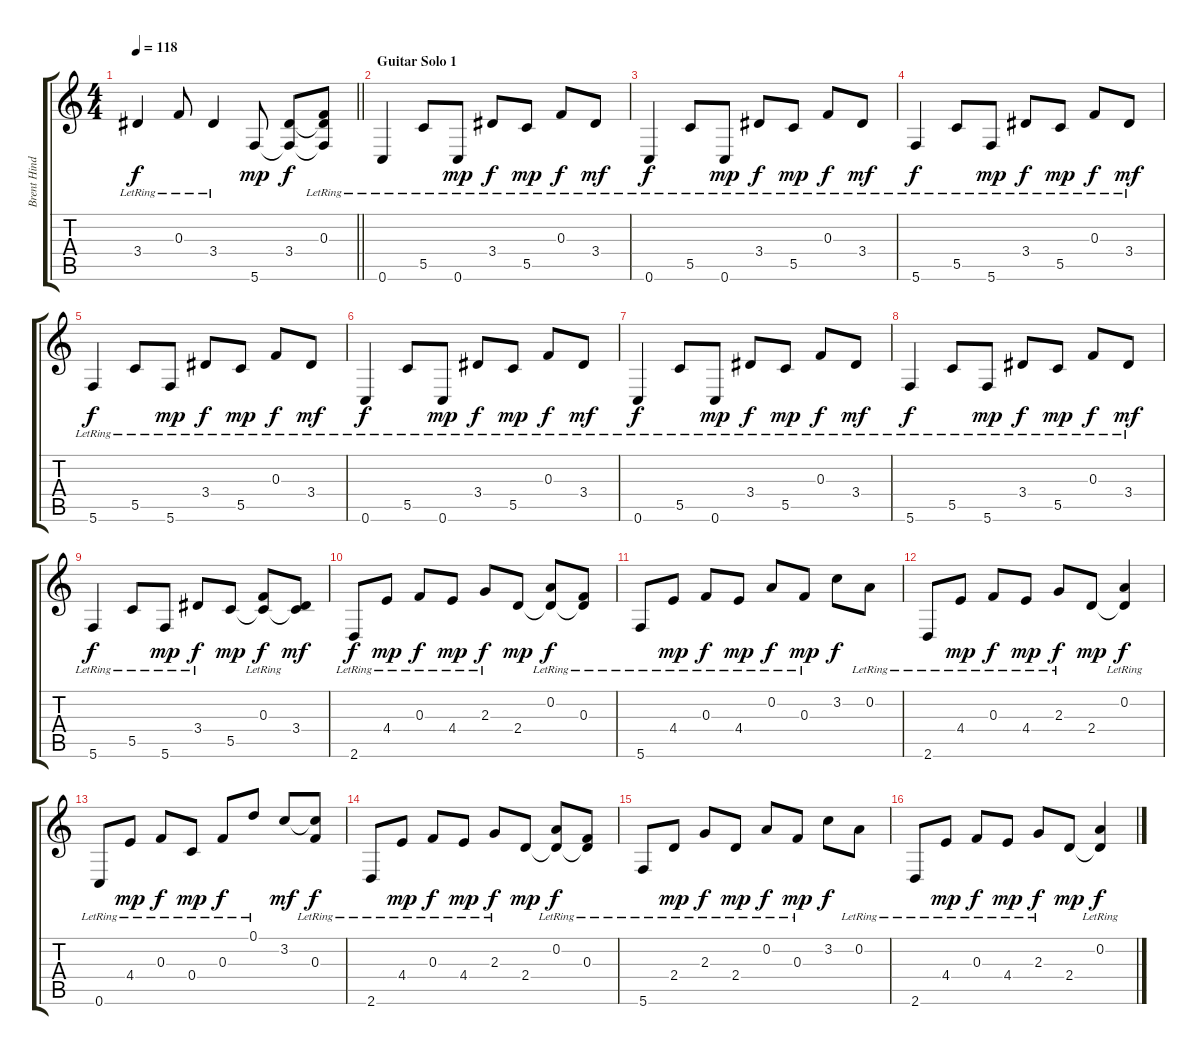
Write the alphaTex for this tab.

\track ("Brent Hinds - Guitar (Rhythm)" "Brent Hind") {instrument electricguitarclean}
\staff {score tabs}
\tuning (D4 A3 F3 C3 G2 C2) {hide}
\ts (4 4)
\tempo 118
\clef g2
\barLineRight lightlight
\ks c
3.4{lr}.4{dy f} 0.3{lr}.8 3.4{lr}.4 5.6.8{dy mp} (3.4 5.6{t}).8{dy f} (0.3{lr} 3.4{t} 5.6{t}).8 |
\section ("" "Guitar Solo 1")
0.6{lr}.4 5.5{lr}.8 0.6{lr}.8{dy mp} 3.4{lr}.8{dy f} 5.5{lr}.8{dy mp} 0.3{lr}.8{dy f} 3.4{lr}.8{dy mf} |
0.6{lr}.4{dy f} 5.5{lr}.8 0.6{lr}.8{dy mp} 3.4{lr}.8{dy f} 5.5{lr}.8{dy mp} 0.3{lr}.8{dy f} 3.4{lr}.8{dy mf} |
5.6{lr}.4{dy f} 5.5{lr}.8 5.6{lr}.8{dy mp} 3.4{lr}.8{dy f} 5.5{lr}.8{dy mp} 0.3{lr}.8{dy f} 3.4{lr}.8{dy mf} |
5.6{lr}.4{dy f} 5.5{lr}.8 5.6{lr}.8{dy mp} 3.4{lr}.8{dy f} 5.5{lr}.8{dy mp} 0.3{lr}.8{dy f} 3.4{lr}.8{dy mf} |
0.6{lr}.4{dy f} 5.5{lr}.8 0.6{lr}.8{dy mp} 3.4{lr}.8{dy f} 5.5{lr}.8{dy mp} 0.3{lr}.8{dy f} 3.4{lr}.8{dy mf} |
0.6{lr}.4{dy f} 5.5{lr}.8 0.6{lr}.8{dy mp} 3.4{lr}.8{dy f} 5.5{lr}.8{dy mp} 0.3{lr}.8{dy f} 3.4{lr}.8{dy mf} |
5.6{lr}.4{dy f} 5.5{lr}.8 5.6{lr}.8{dy mp} 3.4{lr}.8{dy f} 5.5{lr}.8{dy mp} 0.3{lr}.8{dy f} 3.4{lr}.8{dy mf} |
5.6{lr}.4{dy f} 5.5{lr}.8 5.6{lr}.8{dy mp} 3.4{lr}.8{dy f} 5.5.8{dy mp} (0.3{lr} 5.5{t}).8{dy f} (3.4 5.5{t}).8{dy mf} |
2.6{lr}.8{dy f} 4.4{lr}.8{dy mp} 0.3{lr}.8{dy f} 4.4{lr}.8{dy mp} 2.3{lr}.8{dy f} 2.4.8{dy mp} (0.2{lr} 2.4{t}).8{dy f} (0.3{lr} 2.4{t}).8 |
5.6{lr}.8 4.4{lr}.8{dy mp} 0.3{lr}.8{dy f} 4.4{lr}.8{dy mp} 0.2{lr}.8{dy f} 0.3{lr}.8{dy mp} 3.2.8{dy f} 0.2{lr}.8 |
2.6{lr}.8 4.4{lr}.8{dy mp} 0.3{lr}.8{dy f} 4.4{lr}.8{dy mp} 2.3{lr}.8{dy f} 2.4.8{dy mp} (0.2{lr} 2.4{t}).4{dy f} |
0.6{lr}.8 4.4{lr}.8{dy mp} 0.3{lr}.8{dy f} 0.4{lr}.8{dy mp} 0.3{lr}.8{dy f} 0.1{lr}.8 3.2.8{dy mf} (3.2{t} 0.3{lr}).8{dy f} |
2.6{lr}.8 4.4{lr}.8{dy mp} 0.3{lr}.8{dy f} 4.4{lr}.8{dy mp} 2.3{lr}.8{dy f} 2.4.8{dy mp} (0.2{lr} 2.4{t}).8{dy f} (0.3{lr} 2.4{t}).8 |
5.6{lr}.8 2.4{lr}.8{dy mp} 2.3{lr}.8{dy f} 2.4{lr}.8{dy mp} 0.2{lr}.8{dy f} 0.3{lr}.8{dy mp} 3.2.8{dy f} 0.2{lr}.8 |
2.6{lr}.8 4.4{lr}.8{dy mp} 0.3{lr}.8{dy f} 4.4{lr}.8{dy mp} 2.3{lr}.8{dy f} 2.4.8{dy mp} (0.2{lr} 2.4{t}).4{dy f}
